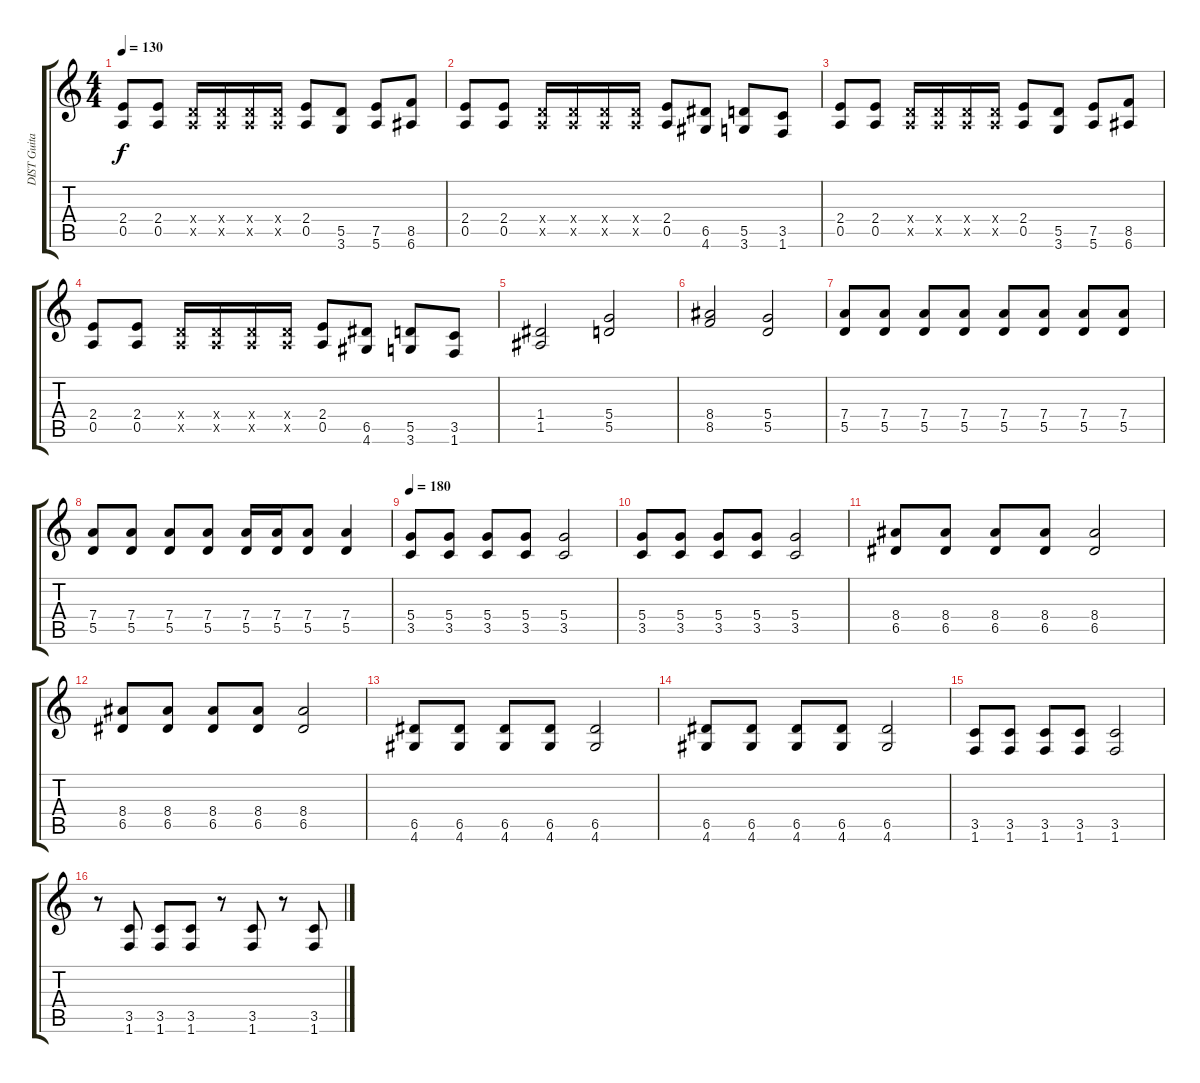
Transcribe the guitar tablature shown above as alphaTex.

\track ("DIST Guitar 1" "DIST Guita") {instrument distortionguitar}
\staff {score tabs}
\tuning (E4 B3 G3 D3 A2 E2) {hide}
\ts (4 4)
\tempo 130
\clef g2
\ks c
(2.4 0.5).8{dy f} (2.4 0.5).8 (0.4{x} 0.5{x}).16 (0.4{x} 0.5{x}).16 (0.4{x} 0.5{x}).16 (0.4{x} 0.5{x}).16 (2.4 0.5).8 (5.5 3.6).8 (7.5 5.6).8 (8.5 6.6).8 |
(2.4 0.5).8 (2.4 0.5).8 (0.4{x} 0.5{x}).16 (0.4{x} 0.5{x}).16 (0.4{x} 0.5{x}).16 (0.4{x} 0.5{x}).16 (2.4 0.5).8 (6.5 4.6).8 (5.5 3.6).8 (3.5 1.6).8 |
(2.4 0.5).8 (2.4 0.5).8 (0.4{x} 0.5{x}).16 (0.4{x} 0.5{x}).16 (0.4{x} 0.5{x}).16 (0.4{x} 0.5{x}).16 (2.4 0.5).8 (5.5 3.6).8 (7.5 5.6).8 (8.5 6.6).8 |
(2.4 0.5).8 (2.4 0.5).8 (0.4{x} 0.5{x}).16 (0.4{x} 0.5{x}).16 (0.4{x} 0.5{x}).16 (0.4{x} 0.5{x}).16 (2.4 0.5).8 (6.5 4.6).8 (5.5 3.6).8 (3.5 1.6).8 |
(1.4 1.5).2 (5.4 5.5).2 |
(8.4 8.5).2 (5.4 5.5).2 |
(7.4 5.5).8 (7.4 5.5).8 (7.4 5.5).8 (7.4 5.5).8 (7.4 5.5).8 (7.4 5.5).8 (7.4 5.5).8 (7.4 5.5).8 |
(7.4 5.5).8 (7.4 5.5).8 (7.4 5.5).8 (7.4 5.5).8 (7.4 5.5).16 (7.4 5.5).16 (7.4 5.5).8 (7.4 5.5).4 |
\tempo 180
(5.4 3.5).8 (5.4 3.5).8 (5.4 3.5).8 (5.4 3.5).8 (5.4 3.5).2 |
(5.4 3.5).8 (5.4 3.5).8 (5.4 3.5).8 (5.4 3.5).8 (5.4 3.5).2 |
(8.4 6.5).8 (8.4 6.5).8 (8.4 6.5).8 (8.4 6.5).8 (8.4 6.5).2 |
(8.4 6.5).8 (8.4 6.5).8 (8.4 6.5).8 (8.4 6.5).8 (8.4 6.5).2 |
(6.5 4.6).8 (6.5 4.6).8 (6.5 4.6).8 (6.5 4.6).8 (6.5 4.6).2 |
(6.5 4.6).8 (6.5 4.6).8 (6.5 4.6).8 (6.5 4.6).8 (6.5 4.6).2 |
(3.5 1.6).8 (3.5 1.6).8 (3.5 1.6).8 (3.5 1.6).8 (3.5 1.6).2 |
r.8 (3.5 1.6).8 (3.5 1.6).8 (3.5 1.6).8 r.8 (3.5 1.6).8 r.8 (3.5 1.6).8
